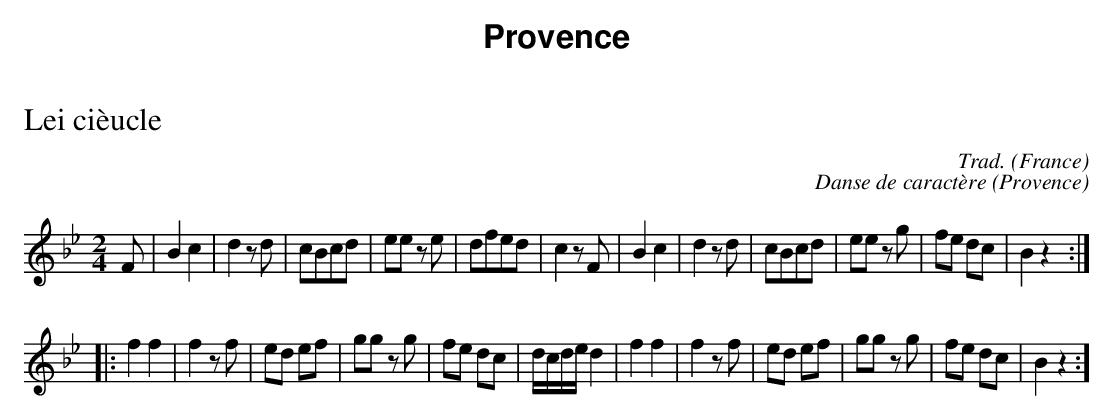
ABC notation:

X:1
T:Lei cièucle
O:France
C:Trad.
M:2/4
L:1/8
K:Bb
V:Galoubet
F | B2c2 | d2zd | cBcd | ee ze | dfed | c2zF | B2c2 | d2zd | cBcd | ee zg | fe dc |B2z2::
f2f2  | f2zf | ed ef | gg zg | fe dc | d/c/d/e/ d2 | f2f2 | f2zf | ed ef | gg zg | fe dc |B2z2 :]
